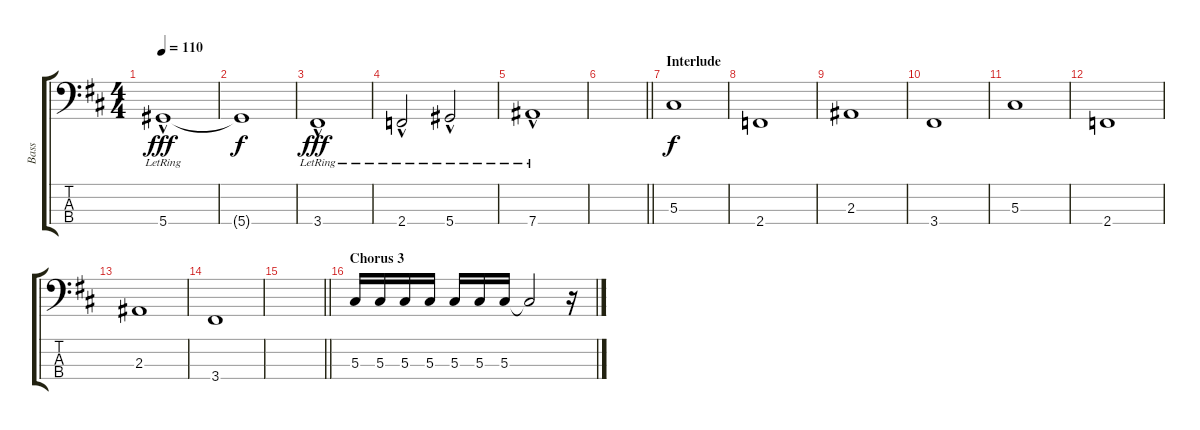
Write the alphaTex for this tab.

\track ("Bass" "Bass") {instrument electricbassfinger}
\staff {score tabs}
\tuning (Gb2 Db2 Ab1 Eb1) {hide}
\ts (4 4)
\tempo 110
\clef f4
\ks d
5.4{hac lr}.1{dy fff} |
5.4{t}.1{dy f} |
3.4{hac lr}.1{dy fff} |
2.4{hac lr}.2 5.4{hac lr}.2 |
7.4{hac lr}.1 |
\barLineRight lightlight
|
\section ("" "Interlude")
5.3.1{dy f} |
2.4.1 |
2.3.1 |
3.4.1 |
5.3.1 |
2.4.1 |
2.3.1 |
3.4.1 |
\barLineRight lightlight
|
\section ("" "Chorus 3")
5.3.16{volume 10} 5.3.16 5.3.16 5.3.16 5.3.16 5.3.16 5.3.16 5.3{t}.2 r.16
